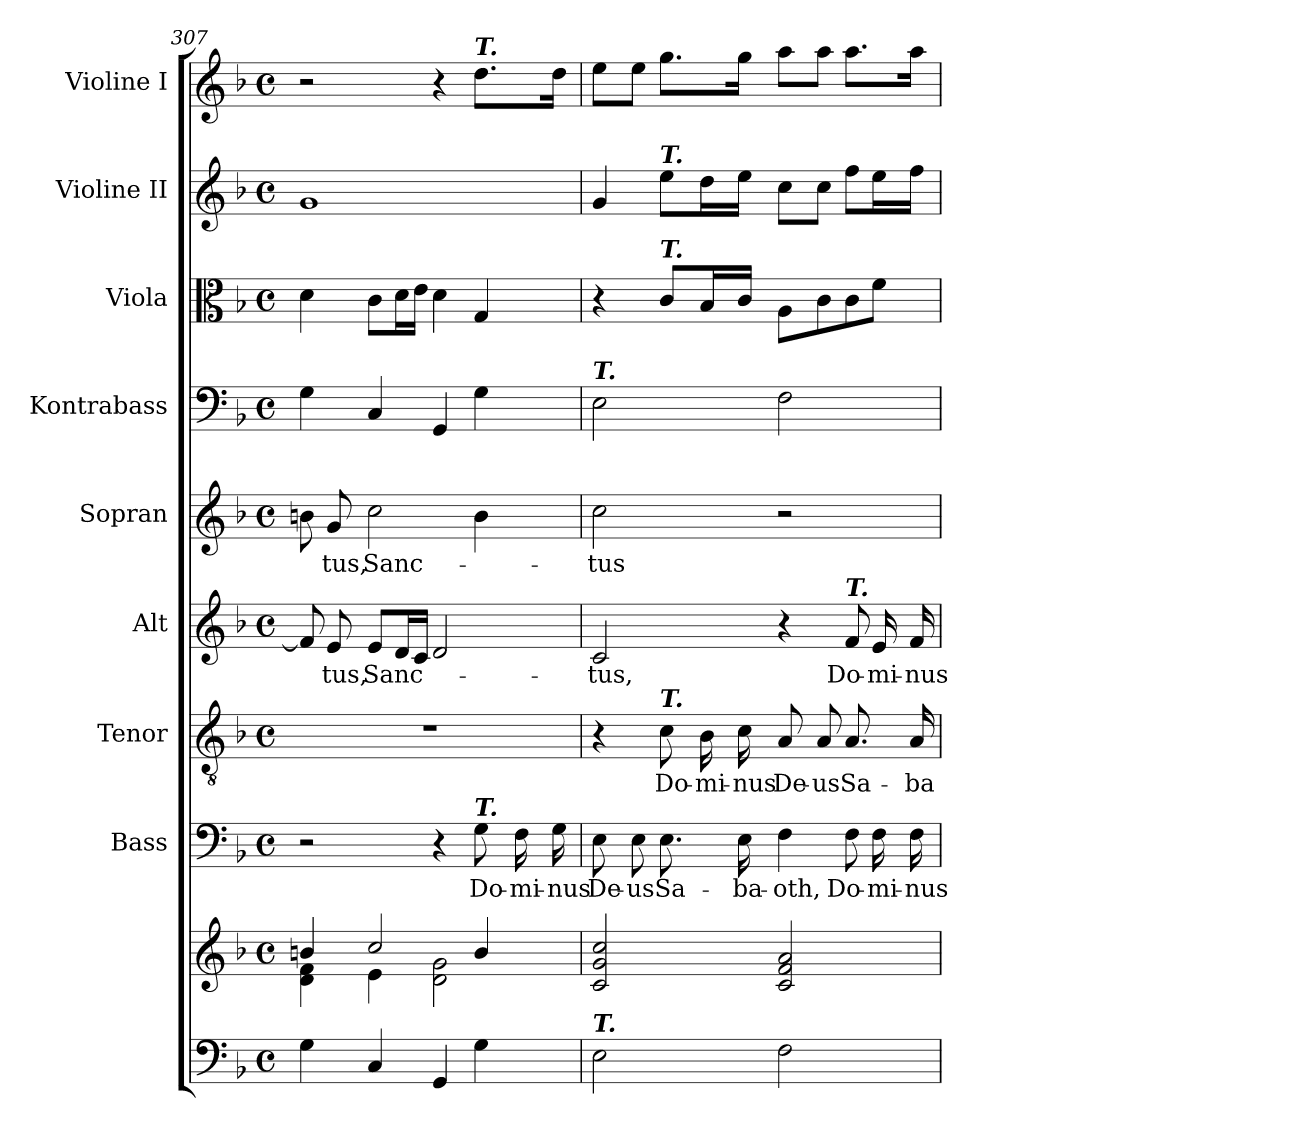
**kern	**kern	**kern	**text	**kern	**text	**kern	**text	**kern	**text	**kern	**kern	**kern	**kern
*part9	*part9	*part8	*part8	*part7	*part7	*part6	*part6	*part5	*part5	*part4	*part3	*part2	*part1
*staff10	*staff9	*staff8	*staff8	*staff7	*staff7	*staff6	*staff6	*staff5	*staff5	*staff4	*staff3	*staff2	*staff1
*	*	*I"Bass	*	*I"Tenor	*	*I"Alt	*	*I"Sopran	*	*I"Kontrabass	*I"Viola	*I"Violine II	*I"Violine I
*	*	*I'B.	*	*I'T.	*	*I'A.	*	*I'S.	*	*I'Kb.	*I'Vla.	*I'Vl. II	*I'Vl. I
*clefF4	*clefG2	*clefF4	*	*clefGv2	*	*clefG2	*	*clefG2	*	*clefF4	*clefC3	*clefG2	*clefG2
*	*	*	*	*	*	*	*	*	*	*ITrd7c12	*	*	*
*k[b-]	*k[b-]	*k[b-]	*	*k[b-]	*	*k[b-]	*	*k[b-]	*	*k[b-]	*k[b-]	*k[b-]	*k[b-]
*F:	*F:	*F:	*	*F:	*	*F:	*	*F:	*	*F:	*F:	*F:	*F:
*M4/4	*M4/4	*M4/4	*	*M4/4	*	*M4/4	*	*M4/4	*	*M4/4	*M4/4	*M4/4	*M4/4
*met(c)	*met(c)	*met(c)	*	*met(c)	*	*met(c)	*	*met(c)	*	*met(c)	*met(c)	*met(c)	*met(c)
=307	=307	=307	=307	=307	=307	=307	=307	=307	=307	=307	=307	=307	=307
*	*^	*	*	*	*	*	*	*	*	*	*	*	*
4G\	4bn/	4d\ 4f\	2r	.	1r	.	8f/]	.	8bn\	.	4GG\	4d\	1g	2r
!	!	!	!	!	!	!	!	!LO:LY:b	!	!LO:LY:b	!	!	!	!
.	.	.	.	.	.	.	8e/	-tus,	8g/	-tus,	.	.	.	.
!	!	!	!	!	!	!	!	!LO:LY:b	!	!LO:LY:b	!	!	!	!
4C/	2cc/	4e\	.	.	.	.	8e/L	Sanc-	2cc\	Sanc-	4CC/	8c\L	.	.
.	.	.	.	.	.	.	16d/L	.	.	.	.	16d\L	.	.
.	.	.	.	.	.	.	16c/JJ	.	.	.	.	16e\JJ	.	.
4GG/	.	2d\ 2g\	4r	.	.	.	2d/	.	.	.	4GGG/	4d\	.	4r
!	!	!	!	!	!	!	!	!	!	!	!	!	!	!LO:TX:a:Bi:t=T.
!	!	!	!LO:TX:a:Bi:t=T.	!	!	!	!	!	!	!	!	!	!	!
!	!	!	!	!LO:LY:b	!	!	!	!	!	!	!	!	!	!
4G\	4b/	.	8G\	Do-	.	.	.	.	4b\	.	4GG\	4G/	.	8.dd\L
!	!	!	!	!LO:LY:b	!	!	!	!	!	!	!	!	!	!
.	.	.	16F\	-mi-	.	.	.	.	.	.	.	.	.	.
!	!	!	!	!LO:LY:b	!	!	!	!	!	!	!	!	!	!
.	.	.	16G\	-nus	.	.	.	.	.	.	.	.	.	16dd\Jk
*	*v	*v	*	*	*	*	*	*	*	*	*	*	*	*
!!LO:PB:g=z
=308	=308	=308	=308	=308	=308	=308	=308	=308	=308	=308	=308	=308	=308
!	!	!	!	!	!	!	!	!	!	!LO:TX:a:Bi:t=T.	!	!	!
!LO:TX:a:Bi:t=T.	!	!	!	!	!	!	!	!	!	!	!	!	!
!	!	!	!LO:LY:b	!	!	!	!LO:LY:b	!	!LO:LY:b	!	!	!	!
2E\	2c/ 2g/ 2cc/	8E\	De-	4r	.	2c/	-tus,	2cc\	-tus	2EE\	4r	4g/	8ee\L
!	!	!	!LO:LY:b	!	!	!	!	!	!	!	!	!	!
.	.	8E\	-us	.	.	.	.	.	.	.	.	.	8ee\J
!	!	!	!	!	!	!	!	!	!	!	!	!LO:TX:a:Bi:t=T.	!
!	!	!	!	!	!	!	!	!	!	!	!LO:TX:a:Bi:t=T.	!	!
!	!	!	!	!LO:TX:a:Bi:t=T.	!	!	!	!	!	!	!	!	!
!	!	!	!LO:LY:b	!	!LO:LY:b	!	!	!	!	!	!	!	!
.	.	8.E\	Sa-	8c\	Do-	.	.	.	.	.	8c/L	8ee\L	8.gg\L
!	!	!	!	!	!LO:LY:b	!	!	!	!	!	!	!	!
.	.	.	.	16B-\	-mi-	.	.	.	.	.	16B-/L	16dd\L	.
!	!	!	!LO:LY:b	!	!LO:LY:b	!	!	!	!	!	!	!	!
.	.	16E\	-ba-	16c\	-nus	.	.	.	.	.	16c/JJ	16ee\JJ	16gg\Jk
!	!	!	!LO:LY:b	!	!LO:LY:b	!	!	!	!	!	!	!	!
2F\	2c/ 2f/ 2a/	4F\	-oth,	8A/	De-	4r	.	2r	.	2FF\	8A\L	8cc\L	8aa\L
!	!	!	!	!	!LO:LY:b	!	!	!	!	!	!	!	!
.	.	.	.	8A/	-us	.	.	.	.	.	8c\	8cc\J	8aa\J
!	!	!	!	!	!	!LO:TX:a:Bi:t=T.	!	!	!	!	!	!	!
!	!	!	!LO:LY:b	!	!LO:LY:b	!	!LO:LY:b	!	!	!	!	!	!
.	.	8F\	Do-	8.A/	Sa-	8f/	Do-	.	.	.	8c\	8ff\L	8.aa\L
!	!	!	!LO:LY:b	!	!	!	!LO:LY:b	!	!	!	!	!	!
.	.	16F\	-mi-	.	.	16e/	-mi-	.	.	.	8f\J	16ee\L	.
!	!	!	!LO:LY:b	!	!LO:LY:b	!	!LO:LY:b	!	!	!	!	!	!
.	.	16F\	-nus	16A/	-ba-	16f/	-nus	.	.	.	.	16ff\JJ	16aa\Jk
=	=	=	=	=	=	=	=	=	=	=	=	=	=
*-	*-	*-	*-	*-	*-	*-	*-	*-	*-	*-	*-	*-	*-
